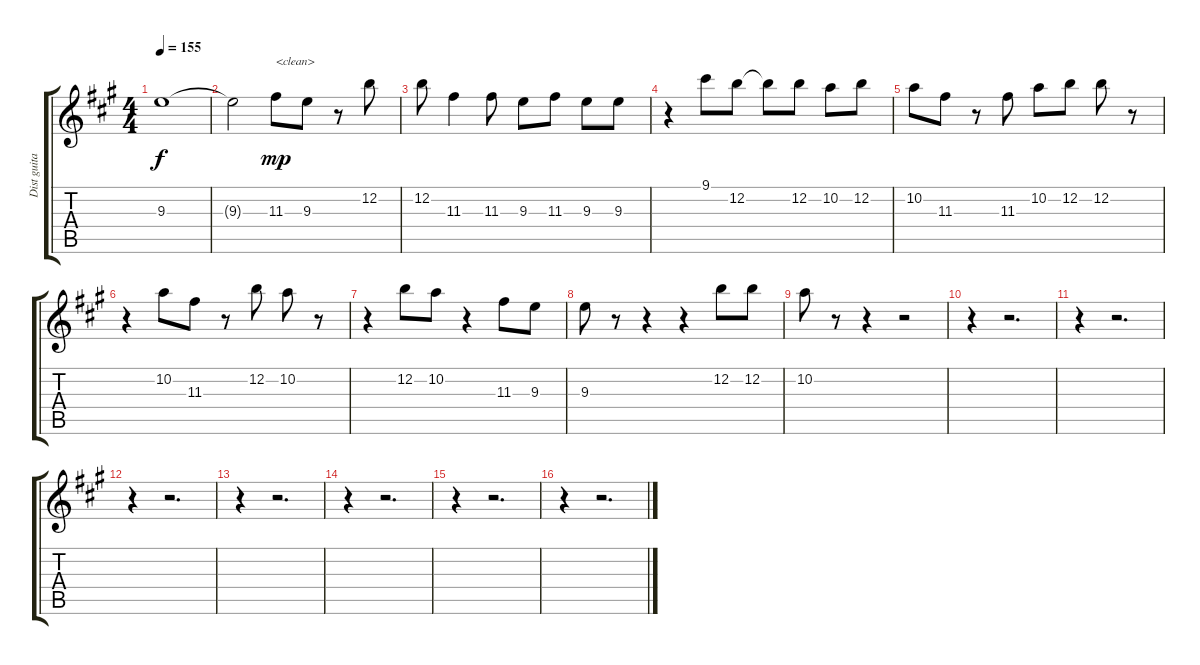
\track ("Dist guitar 2" "Dist guita") {instrument overdrivenguitar}
\staff {score tabs}
\tuning (E4 B3 G3 D3 A2 E2) {hide}
\ts (4 4)
\tempo 155
\clef g2
\ks a
9.3.1{dy f} |
9.3{t}.2 11.3.8{txt "<clean>" dy mp} 9.3.8 r.8 12.2.8 |
12.2.8 11.3.4 11.3.8 9.3.8 11.3.8 9.3.8 9.3.8 |
r.4 9.1.8 12.2.8 12.2{t}.8 12.2.8 10.2.8 12.2.8 |
10.2.8 11.3.8 r.8 11.3.8 10.2.8 12.2.8 12.2.8 r.8 |
r.4 10.2.8 11.3.8 r.8 12.2.8 10.2.8 r.8 |
r.4 12.2.8 10.2.8 r.4 11.3.8 9.3.8 |
9.3.8 r.8 r.4 r.4 12.2.8 12.2.8 |
10.2.8 r.8 r.4 r.2 |
r.4 r.2{d} |
r.4 r.2{d} |
r.4 r.2{d} |
r.4 r.2{d} |
r.4 r.2{d} |
r.4 r.2{d} |
r.4 r.2{d}
